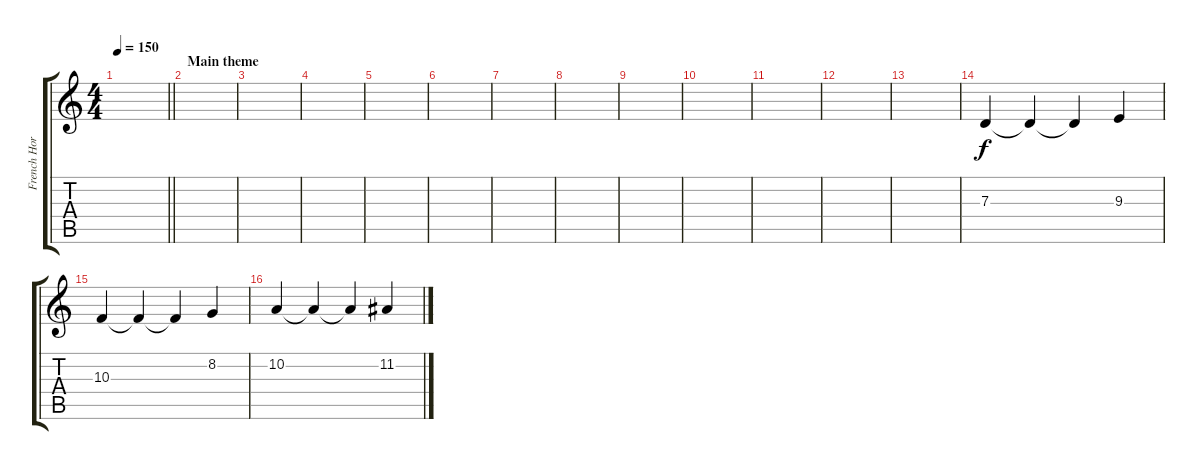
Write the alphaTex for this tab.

\track ("French Horns" "French Hor") {instrument frenchhorn}
\staff {score tabs}
\tuning (E4 B3 G3 D3 A2 E2) {hide}
\ts (4 4)
\tempo 150
\clef g2
\barLineRight lightlight
\ks c
|
\section ("" "Main theme")
|
|
|
|
|
|
|
|
|
|
|
|
7.3.4 7.3{t}.4 7.3{t}.4 9.3.4 |
10.3.4 10.3{t}.4 10.3{t}.4 8.2.4 |
10.2.4 10.2{t}.4 10.2{t}.4 11.2.4
